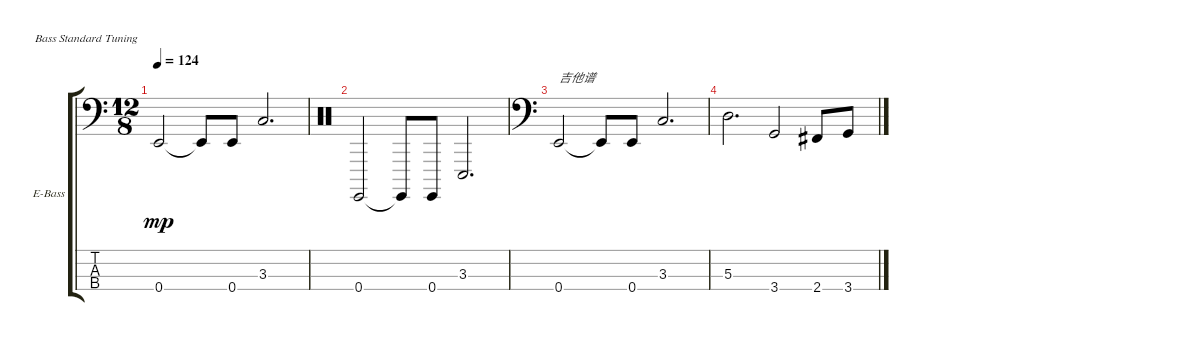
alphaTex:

\defaultSystemsLayout 4
\bracketExtendMode groupsimilarinstruments
\firstSystemTrackNameOrientation horizontal
\otherSystemsTrackNameOrientation horizontal
\track ("Electric Bass" "E-Bass") {instrument electricbassfinger}
\staff {score tabs}
\tuning (G2 D2 A1 E1)
\ts (12 8)
\tempo 124
\clef f4
\ks c
0.4.2{dy mp} 0.4{t}.8 0.4.8 3.3.2{d} |
\clef neutral
0.4.2 0.4{t}.8 0.4.8 3.3.2{d} |
\clef f4
0.4.2{txt "吉他谱"} 0.4{t}.8 0.4.8 3.3.2{d} |
5.3.2{d} 3.4.2 2.4.8 3.4.8
